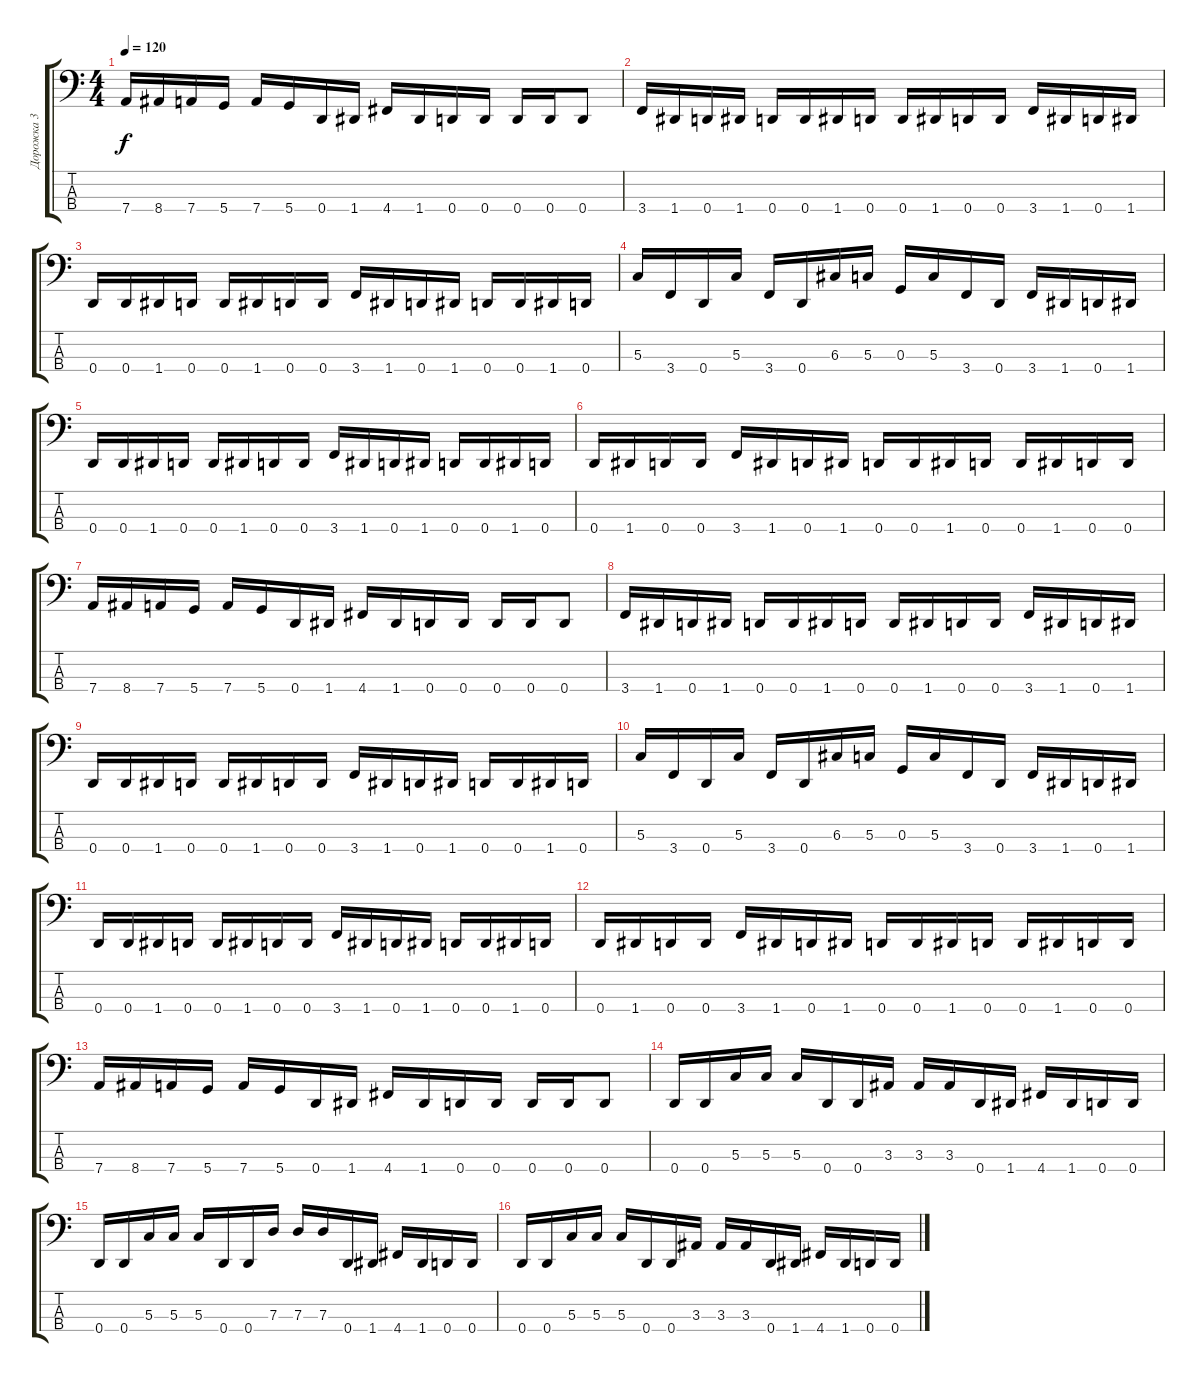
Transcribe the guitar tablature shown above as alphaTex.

\track ("Дорожка 3" "Дорожка 3") {instrument electricbassfinger}
\staff {score tabs}
\tuning (F2 C2 G1 D1) {hide}
\ts (4 4)
\tempo 120
\clef f4
\ks c
7.4.16{dy f} 8.4.16 7.4.16 5.4.16 7.4.16 5.4.16 0.4.16 1.4.16 4.4.16 1.4.16 0.4.16 0.4.16 0.4.16 0.4.16 0.4.8 |
3.4.16 1.4.16 0.4.16 1.4.16 0.4.16 0.4.16 1.4.16 0.4.16 0.4.16 1.4.16 0.4.16 0.4.16 3.4.16 1.4.16 0.4.16 1.4.16 |
0.4.16 0.4.16 1.4.16 0.4.16 0.4.16 1.4.16 0.4.16 0.4.16 3.4.16 1.4.16 0.4.16 1.4.16 0.4.16 0.4.16 1.4.16 0.4.16 |
5.3.16 3.4.16 0.4.16 5.3.16 3.4.16 0.4.16 6.3.16 5.3.16 0.3.16 5.3.16 3.4.16 0.4.16 3.4.16 1.4.16 0.4.16 1.4.16 |
0.4.16 0.4.16 1.4.16 0.4.16 0.4.16 1.4.16 0.4.16 0.4.16 3.4.16 1.4.16 0.4.16 1.4.16 0.4.16 0.4.16 1.4.16 0.4.16 |
0.4.16 1.4.16 0.4.16 0.4.16 3.4.16 1.4.16 0.4.16 1.4.16 0.4.16 0.4.16 1.4.16 0.4.16 0.4.16 1.4.16 0.4.16 0.4.16 |
7.4.16 8.4.16 7.4.16 5.4.16 7.4.16 5.4.16 0.4.16 1.4.16 4.4.16 1.4.16 0.4.16 0.4.16 0.4.16 0.4.16 0.4.8 |
3.4.16 1.4.16 0.4.16 1.4.16 0.4.16 0.4.16 1.4.16 0.4.16 0.4.16 1.4.16 0.4.16 0.4.16 3.4.16 1.4.16 0.4.16 1.4.16 |
0.4.16 0.4.16 1.4.16 0.4.16 0.4.16 1.4.16 0.4.16 0.4.16 3.4.16 1.4.16 0.4.16 1.4.16 0.4.16 0.4.16 1.4.16 0.4.16 |
5.3.16 3.4.16 0.4.16 5.3.16 3.4.16 0.4.16 6.3.16 5.3.16 0.3.16 5.3.16 3.4.16 0.4.16 3.4.16 1.4.16 0.4.16 1.4.16 |
0.4.16 0.4.16 1.4.16 0.4.16 0.4.16 1.4.16 0.4.16 0.4.16 3.4.16 1.4.16 0.4.16 1.4.16 0.4.16 0.4.16 1.4.16 0.4.16 |
0.4.16 1.4.16 0.4.16 0.4.16 3.4.16 1.4.16 0.4.16 1.4.16 0.4.16 0.4.16 1.4.16 0.4.16 0.4.16 1.4.16 0.4.16 0.4.16 |
7.4.16 8.4.16 7.4.16 5.4.16 7.4.16 5.4.16 0.4.16 1.4.16 4.4.16 1.4.16 0.4.16 0.4.16 0.4.16 0.4.16 0.4.8 |
0.4.16 0.4.16 5.3.16 5.3.16 5.3.16 0.4.16 0.4.16 3.3.16 3.3.16 3.3.16 0.4.16 1.4.16 4.4.16 1.4.16 0.4.16 0.4.16 |
0.4.16 0.4.16 5.3.16 5.3.16 5.3.16 0.4.16 0.4.16 7.3.16 7.3.16 7.3.16 0.4.16 1.4.16 4.4.16 1.4.16 0.4.16 0.4.16 |
0.4.16 0.4.16 5.3.16 5.3.16 5.3.16 0.4.16 0.4.16 3.3.16 3.3.16 3.3.16 0.4.16 1.4.16 4.4.16 1.4.16 0.4.16 0.4.16
